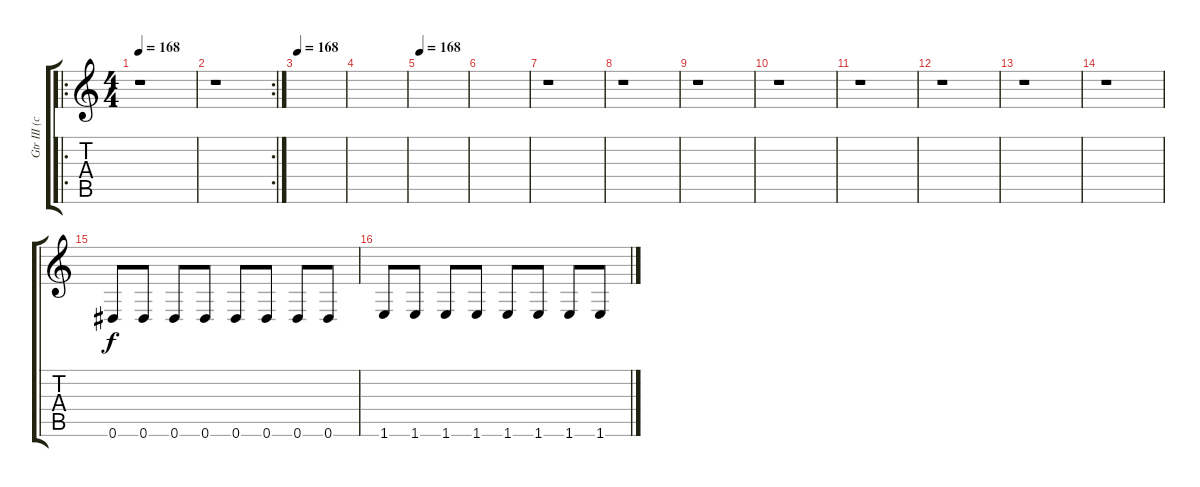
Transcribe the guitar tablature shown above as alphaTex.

\track ("Gtr III (cln)" "Gtr III (c") {instrument electricguitarclean}
\staff {score tabs}
\tuning (Eb4 Bb3 Gb3 Db3 Ab2 Eb2) {hide}
\ro
\ts (4 4)
\tempo 168
\clef g2
\ks c
r.1{dy f} |
\rc 2
r.1 |
\tempo 168
|
|
\tempo 168
|
|
r.1 |
r.1 |
r.1 |
r.1 |
r.1 |
r.1 |
r.1 |
r.1 |
0.6.8 0.6.8 0.6.8 0.6.8 0.6.8 0.6.8 0.6.8 0.6.8 |
1.6.8 1.6.8 1.6.8 1.6.8 1.6.8 1.6.8 1.6.8 1.6.8
